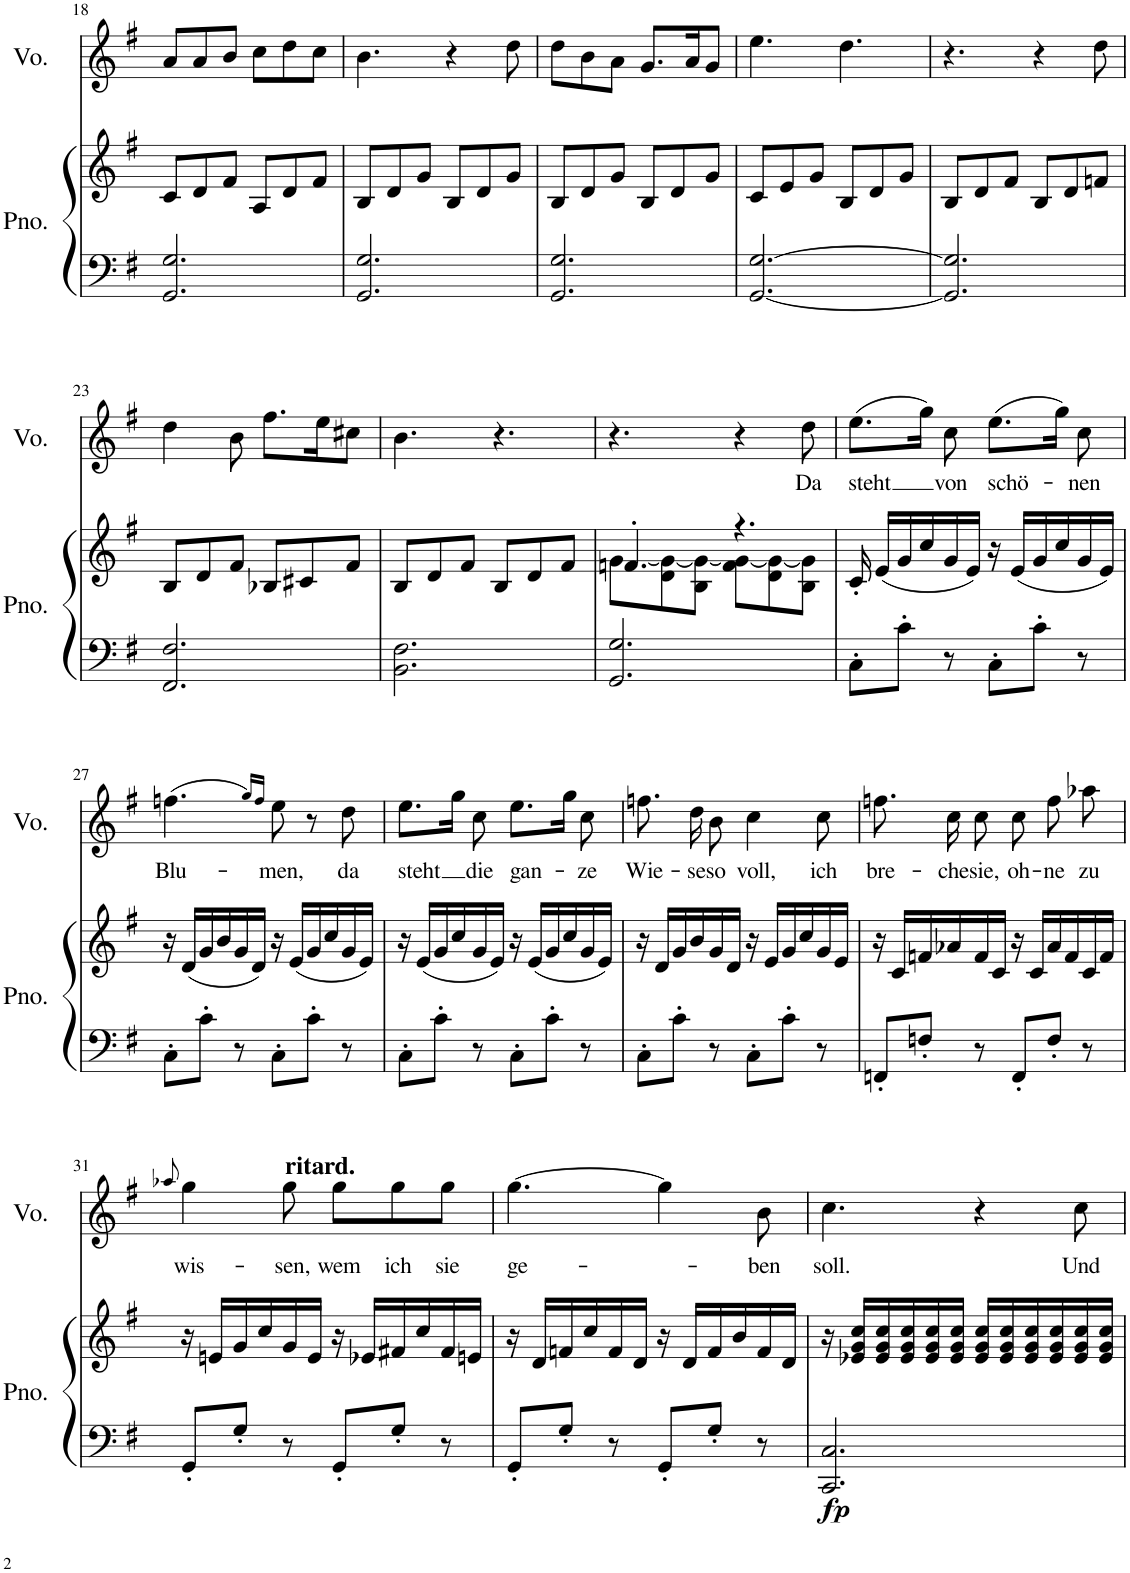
**kern	**kern	**dynam	**kern	**text
*part2	*part2	*part2	*part1	*part1
*staff3	*staff2	*staff2/3	*staff1	*staff1
*I"Piano	*	*	*I"Voice	*
*I'Pno.	*	*	*I'Vo.	*
!!LO:PB:g=z
*clefF4	*clefG2	*	*clefG2	*
*k[f#]	*k[f#]	*	*k[f#]	*
*M6/8	*M6/8	*	*M6/8	*
=18	=18	=18	=18	=18
2.GG/ 2.G/	8c/L	.	8a/L	.
.	8d/	.	8a/	.
.	8f#/J	.	8b/J	.
.	8A/L	.	8cc\L	.
.	8d/	.	8dd\	.
.	8f#/J	.	8cc\J	.
=19	=19	=19	=19	=19
2.GG/ 2.G/	8B/L	.	4.b\	.
.	8d/	.	.	.
.	8g/J	.	.	.
.	8B/L	.	4r	.
.	8d/	.	.	.
.	8g/J	.	8dd\	.
=20	=20	=20	=20	=20
2.GG/ 2.G/	8B/L	.	8dd\L	.
.	8d/	.	8b\	.
.	8g/J	.	8a\J	.
.	8B/L	.	8.g/L	.
.	8d/	.	.	.
.	.	.	16a/K	.
.	8g/J	.	8g/J	.
=21	=21	=21	=21	=21
[2.GG/ [2.G/	8c/L	.	4.ee\	.
.	8e/	.	.	.
.	8g/J	.	.	.
.	8B/L	.	4.dd\	.
.	8d/	.	.	.
.	8g/J	.	.	.
=22	=22	=22	=22	=22
2.GG/] 2.G/]	8B/L	.	4.r	.
.	8d/	.	.	.
.	8f#/J	.	.	.
.	8B/L	.	4r	.
.	8d/	.	.	.
.	8fn/J	.	8dd\	.
!!LO:LB:g=z
=23	=23	=23	=23	=23
2.FF#/ 2.F#/	8B/L	.	4dd\	.
.	8d/	.	.	.
.	8f#/J	.	8b\	.
.	8B-X/L	.	8.ff#\L	.
.	8c#X/	.	.	.
.	.	.	16ee\K	.
.	8f#/J	.	8cc#X\J	.
=24	=24	=24	=24	=24
2.BB\ 2.F#\	8B/L	.	4.b\	.
.	8d/	.	.	.
.	8f#/J	.	.	.
.	8B/L	.	4.r	.
.	8d/	.	.	.
.	8f#/J	.	.	.
=25	=25	=25	=25	=25
*	*^	*	*	*
2.GG/ 2.G/	4.fn'/	[8g\L	.	4.r	.
.	.	8d\ 8g\_	.	.	.
.	.	8B\ 8g\_J	.	.	.
.	4.r	8f\ 8g\_L	.	4r	.
.	.	8d\ 8g\_	.	.	.
!	!	!	!	!	!LO:LY:b
.	.	8B\ 8g\]J	.	8dd\	Da
=26	=26	=26	=26	=26	=26
!	!	!	!	!	!LO:LY:b
*	*v	*v	*	*	*
8C'\L	16c'/	.	(8.ee\L	steht
.	(16e/LL	.	.	.
8c'\J	16g/	.	.	.
.	16cc/	.	16gg\Jk)	.
!	!	!	!	!LO:LY:b
8r	16g/	.	8cc\	von
.	16e/JJ)	.	.	.
!	!	!	!	!LO:LY:b
8C'\L	16r	.	(8.ee\L	schö-
.	(16e/LL	.	.	.
8c'\J	16g/	.	.	.
.	16cc/	.	16gg\Jk)	.
!	!	!	!	!LO:LY:b
8r	16g/	.	8cc\	-nen
.	16e/JJ)	.	.	.
!!LO:LB:g=z
=27	=27	=27	=27	=27
!	!	!	!	!LO:LY:b
8C'\L	16r	.	(4.ffn\	Blu-
.	(16d/LL	.	.	.
8c'\J	16g/	.	.	.
.	16b/	.	.	.
8r	16g/	.	.	.
.	16d/JJ)	.	.	.
.	.	.	16qgg/LL)	.
.	.	.	16qff/JJ	.
!	!	!	!	!LO:LY:b
8C'\L	16r	.	8ee\	-men,
.	(16e/LL	.	.	.
8c'\J	16g/	.	8r	.
.	16cc/	.	.	.
!	!	!	!	!LO:LY:b
8r	16g/	.	8dd\	da
.	16e/JJ)	.	.	.
=28	=28	=28	=28	=28
!	!	!	!	!LO:LY:b
8C'\L	16r	.	8.ee\L	steht
.	(16e/LL	.	.	.
8c'\J	16g/	.	.	.
.	16cc/	.	16gg\Jk	.
!	!	!	!	!LO:LY:b
8r	16g/	.	8cc\	die
.	16e/JJ)	.	.	.
!	!	!	!	!LO:LY:b
8C'\L	16r	.	8.ee\L	gan-
.	(16e/LL	.	.	.
8c'\J	16g/	.	.	.
.	16cc/	.	16gg\Jk	.
!	!	!	!	!LO:LY:b
8r	16g/	.	8cc\	-ze
.	16e/JJ)	.	.	.
=29	=29	=29	=29	=29
!	!	!	!	!LO:LY:b
8C'\L	16r	.	8.ffn\	Wie-
.	16d/LL	.	.	.
8c'\J	16g/	.	.	.
!	!	!	!	!LO:LY:b
.	16b/	.	16dd\	-se
!	!	!	!	!LO:LY:b
8r	16g/	.	8b\	so
.	16d/JJ	.	.	.
!	!	!	!	!LO:LY:b
8C'\L	16r	.	4cc\	voll,
.	16e/LL	.	.	.
8c'\J	16g/	.	.	.
.	16cc/	.	.	.
!	!	!	!	!LO:LY:b
8r	16g/	.	8cc\	ich
.	16e/JJ	.	.	.
=30	=30	=30	=30	=30
!	!	!	!	!LO:LY:b
8FFn'/L	16r	.	8.ffn\	bre-
.	16c/LL	.	.	.
8Fn'/J	16fn/	.	.	.
!	!	!	!	!LO:LY:b
.	16a-X/	.	16cc\	-che
!	!	!	!	!LO:LY:b
8r	16f/	.	8cc\	sie,
.	16c/JJ	.	.	.
!	!	!	!	!LO:LY:b
8FF'/L	16r	.	8cc\	oh-
.	16c/LL	.	.	.
!	!	!	!	!LO:LY:b
8F'/J	16a-/	.	8ff\	-ne
.	16f/	.	.	.
!	!	!	!	!LO:LY:b
8r	16c/	.	8aa-X\	zu
.	16f/JJ	.	.	.
!!LO:LB:g=z
=31	=31	=31	=31	=31
.	.	.	8qaa-X/	.
!	!	!	!	!LO:LY:b
8GG'/L	16r	.	4gg\	wis-
.	16en/LL	.	.	.
8G'/J	16g/	.	.	.
.	16cc/	.	.	.
!	!	!	!LO:TX:a:B:t=ritard.	!
!	!	!	!	!LO:LY:b
8r	16g/	.	8gg\	-sen,
.	16e/JJ	.	.	.
!	!	!	!	!LO:LY:b
8GG'/L	16r	.	8gg\L	wem
.	16e-X/LL	.	.	.
!	!	!	!	!LO:LY:b
8G'/J	16f#X/	.	8gg\	ich
.	16cc/	.	.	.
!	!	!	!	!LO:LY:b
8r	16f#/	.	8gg\J	sie
.	16en/JJ	.	.	.
=32	=32	=32	=32	=32
!	!	!	!	!LO:LY:b
8GG'/L	16r	.	[4.gg\	ge-
.	16d/LL	.	.	.
8G'/J	16fn/	.	.	.
.	16cc/	.	.	.
8r	16f/	.	.	.
.	16d/JJ	.	.	.
8GG'/L	16r	.	4gg\]	.
.	16d/LL	.	.	.
8G'/J	16f/	.	.	.
.	16b/	.	.	.
!	!	!	!	!LO:LY:b
8r	16f/	.	8b\	-ben
.	16d/JJ	.	.	.
=33	=33	=33	=33	=33
!	!	!LO:DY:b=2	!	!LO:LY:b
2.CC/ 2.C/	16r	fp	4.cc\	soll.
.	16e-X/ 16g/ 16cc/LL	.	.	.
.	16e-/ 16g/ 16cc/	.	.	.
.	16e-/ 16g/ 16cc/	.	.	.
.	16e-/ 16g/ 16cc/	.	.	.
.	16e-/ 16g/ 16cc/JJ	.	.	.
.	16e-/ 16g/ 16cc/LL	.	4r	.
.	16e-/ 16g/ 16cc/	.	.	.
.	16e-/ 16g/ 16cc/	.	.	.
.	16e-/ 16g/ 16cc/	.	.	.
!	!	!	!	!LO:LY:b
.	16e-/ 16g/ 16cc/	.	8cc\	Und
.	16e-/ 16g/ 16cc/JJ	.	.	.
=	=	=	=	=
*-	*-	*-	*-	*-
